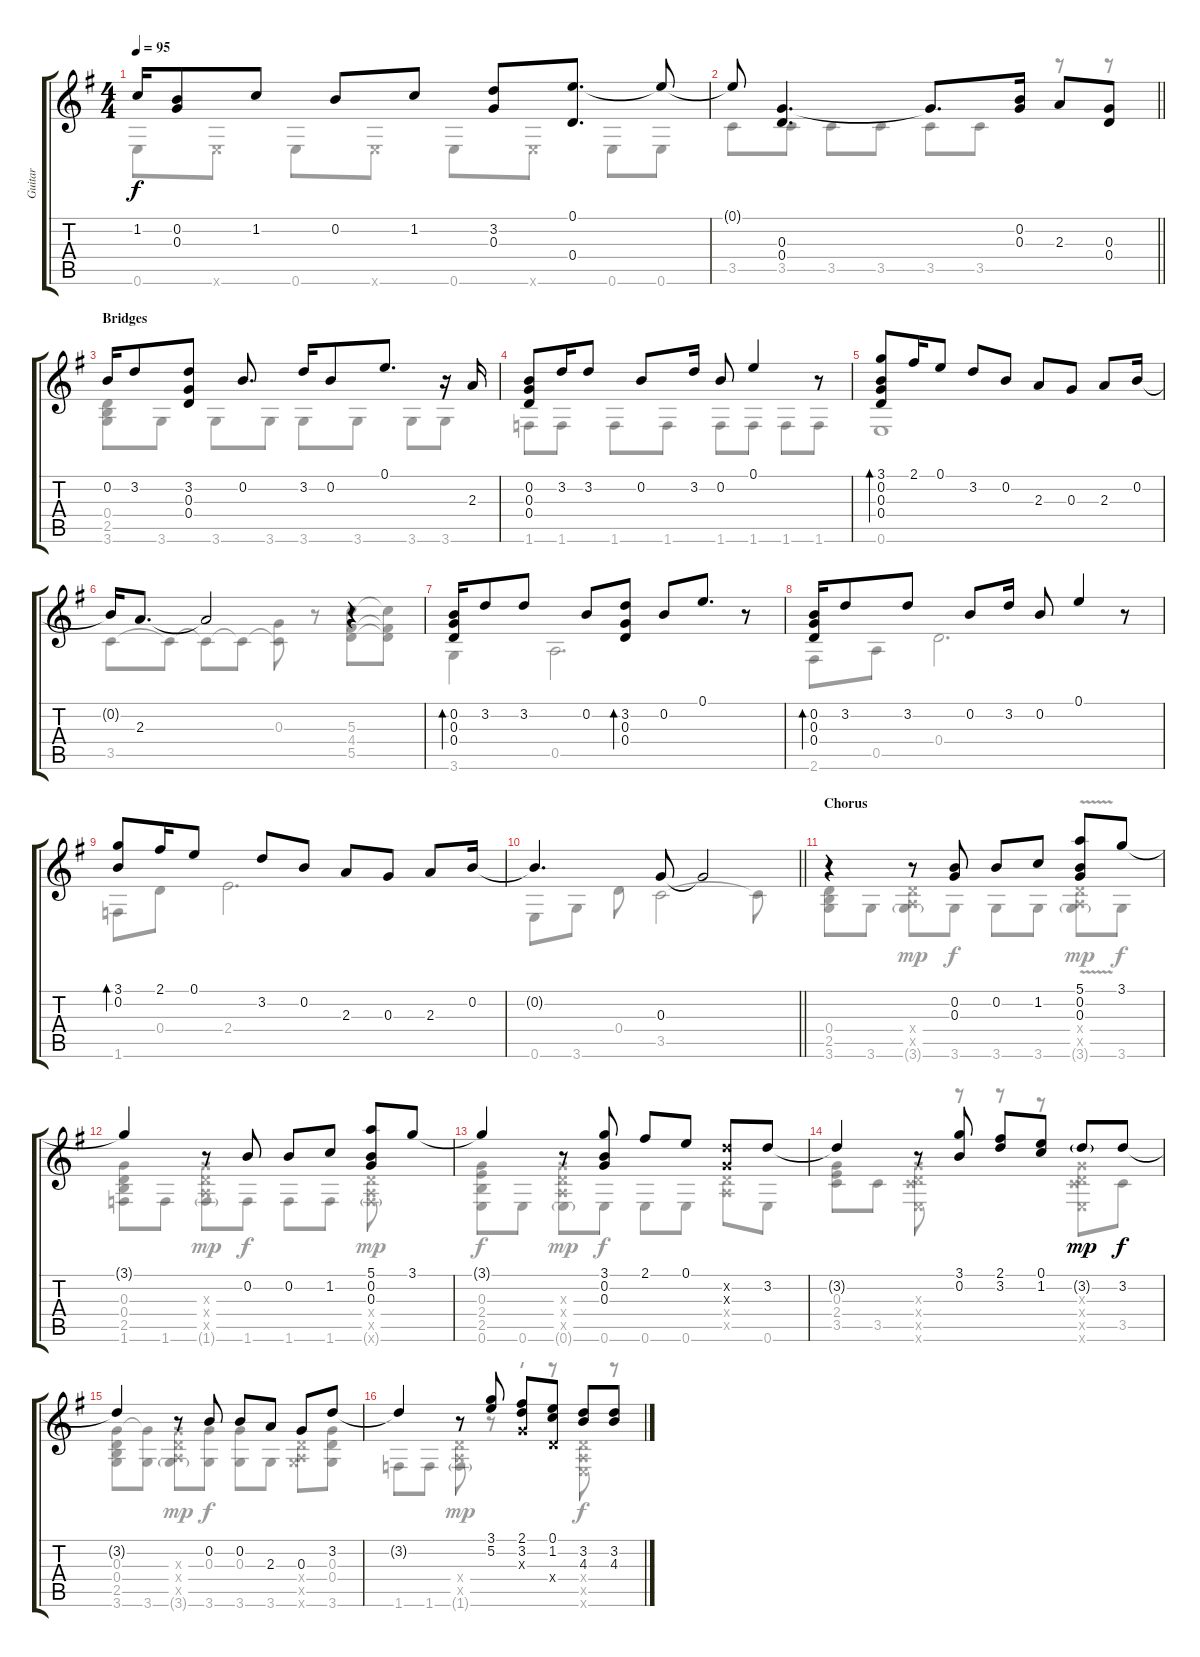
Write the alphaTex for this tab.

\track ("Guitar" "Guitar") {instrument acousticguitarsteel}
\staff {score tabs}
\tuning (E4 B3 G3 D3 A2 E2) {hide}
\voice
\ts (4 4)
\tempo 95
\clef g2
\ks g
1.2{t}.16{dy f} (0.2 0.3).8 1.2.8 0.2.8 1.2.8 (3.2 0.3).8 (0.1 0.4).8{d} 0.1{t}.8 |
\barLineRight lightlight
0.1{t}.8 (0.3 0.4).4{d} 0.3{t}.8{d} (0.2 0.3).16 2.3.8 (0.3 0.4).8 |
\section ("" "Bridges")
0.2.16 3.2.8 (3.2 0.3 0.4).8 0.2.8{d} 3.2.16 0.2.8 0.1.8{d} r.16 2.3.16 |
(0.2 0.3 0.4).8 3.2.16 3.2.8 0.2.8 3.2.16 0.2.8 0.1.4 r.8 |
(3.1 0.2 0.3 0.4).8{bd 240} 2.1.16 0.1.8 3.2.8 0.2.8 2.3.8 0.3.8 2.3.8 0.2.16 |
0.2{t}.16 2.3.8{d} 2.3{t}.2 r.4 |
(0.2 0.3 0.4).16{bd 240} 3.2.8 3.2.8 0.2.8 (3.2 0.3 0.4).8{bd 240} 0.2.8 0.1.8{d} r.8 |
(0.2 0.3 0.4).16{bd 240} 3.2.8 3.2.8 0.2.8 3.2.16 0.2.8 0.1.4 r.8 |
(3.1 0.2).8{bd 240} 2.1.16 0.1.8 3.2.8 0.2.8 2.3.8 0.3.8 2.3.8 0.2.16 |
\barLineRight lightlight
0.2{t}.4{d} 0.3.8 0.3{t}.2 |
\section ("" "Chorus")
r.4 r.8 (0.2 0.3).8 0.2.8 1.2.8 (5.1 0.2 0.3).8 3.1.8 |
3.1{t}.4 r.8 0.2.8 0.2.8 1.2.8 (5.1 0.2 0.3).8 3.1.8 |
3.1{t}.4 r.8 (3.1 0.2 0.3).8 2.1.8 0.1.8 (3.2{x} 0.3{x}).8 3.2.8 |
3.2{t}.4 r.8 (3.1 0.2).8 (2.1 3.2).8 (0.1 1.2).8 3.2{g}.8{dy mp} 3.2.8{dy f} |
3.2{t}.4 r.8 0.2.8 0.2.8 2.3.8 0.3.8 3.2.8 |
3.2{t}.4 r.8 (3.1 5.2).8 (2.1 3.2 0.3{x}).8 (0.1 1.2 0.4{x}).8 (3.2 4.3).8 (3.2 4.3).8
\voice
\clef g2
\ottava regular
\simile none
\ks g
0.6.8{dy f} 0.6{x}.8 0.6.8 0.6{x}.8 0.6.8 0.6{x}.8 0.6.8 0.6.8 |
\barLineRight lightlight
3.5.8 3.5.8 3.5.8 3.5.8 3.5.8 3.5.8 r.8 r.8 |
(0.4 2.5 3.6).8 3.6.8 3.6.8 3.6.8 3.6.8 3.6.8 3.6.8 3.6.8 |
1.6.8 1.6.8 1.6.8 1.6.8 1.6.8 1.6.8 1.6.8 1.6.8 |
0.6.1 |
3.5.8 3.5{t}.8 3.5{t}.8 3.5{t}.8 (0.3 3.5{t}).8 r.8 (5.3 4.4 5.5).8 (5.3{t} 4.4{t} 5.5{t}).8 |
3.6.4 0.5.2{d} |
2.6.8 0.5.8 0.4.2{d} |
1.6.8 0.4.8 2.4.2{d} |
\barLineRight lightlight
0.6.8 3.6.8 0.4.8 3.5.2 3.5{t}.8 |
(0.4 2.5 3.6).8 3.6.8 (0.4{x} 0.5{x} 3.6{g}).8{dy mp} 3.6.8{dy f} 3.6.8 3.6.8 (0.4{x} 0.5{x} 3.6{v g}).8{dy mp} 3.6.8{dy f} |
(0.3 0.4 2.5 1.6).8 1.6.8 (0.3{x} 0.4{x} 0.5{x} 1.6{g}).8{dy mp} 1.6.8{dy f} 1.6.8 1.6.8 (0.4{x} 0.5{x} 1.6{g x}).8{dy mp} |
(0.3 2.4 2.5 0.6).8{dy f} 0.6.8 (0.3{x} 0.4{x} 0.5{x} 0.6{g}).8{dy mp} 0.6.8{dy f} 0.6.8 0.6.8 (0.4{x} 0.5{x}).8 0.6.8 |
(0.3 2.4 3.5).8 3.5.8 (0.3{x} 0.4{x} 3.5{x} 0.6{x}).8 r.8 r.8 r.8 (0.3{x} 0.4{x} 3.5{x} 0.6{x}).8 3.5.8 |
(0.3 0.4 2.5 3.6).8 (0.3{t} 3.6).8 (0.3{x} 0.4{x} 0.5{x} 3.6{g}).8{dy mp} (0.3 3.6).8{dy f} (0.3 3.6).8 3.6.8 (0.4{x} 0.5{x} 3.6{x}).8 (0.3 0.4 3.6).8 |
1.6.8 1.6.8 (0.4{x} 0.5{x} 1.6{g}).8{dy mp} r.8 r.8 r.8 (0.4{x} 0.5{x} 0.6{x}).8{dy f} r.8
